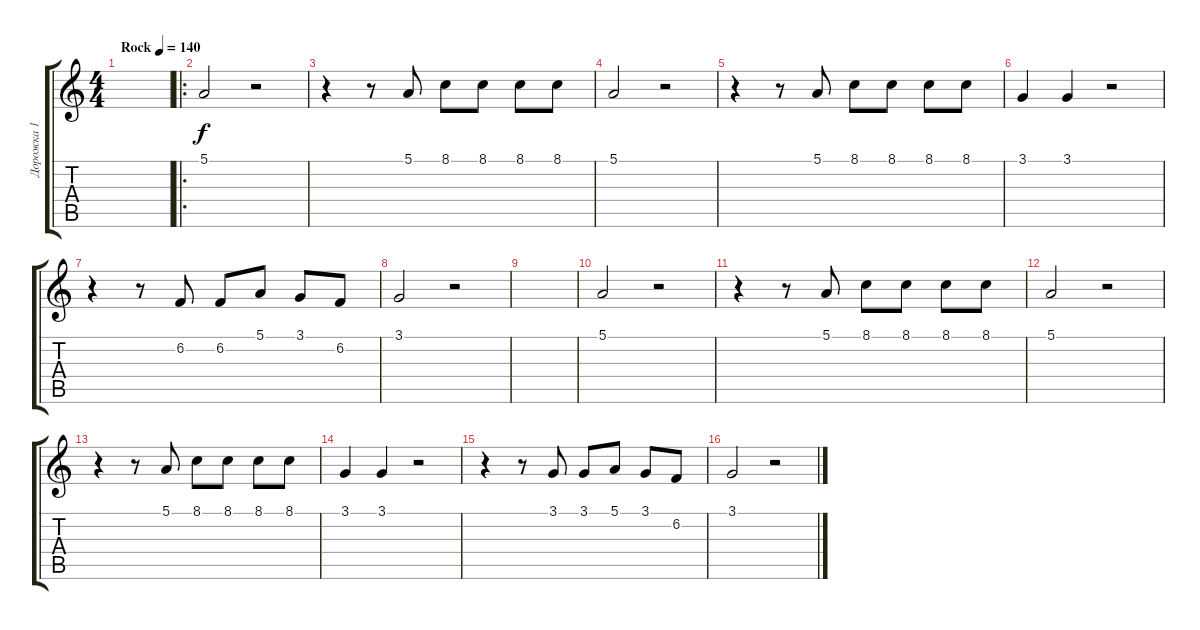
\track ("Дорожка 1" "Дорожка 1") {instrument acousticgrandpiano}
\staff {score tabs}
\tuning (E4 B3 G3 D3 A2 E2) {hide}
\ts (4 4)
\tempo (140 "Rock")
\clef g2
\ks c
|
\ro
5.1.2 r.2 |
r.4 r.8 5.1.8 8.1.8 8.1.8 8.1.8 8.1.8 |
5.1.2 r.2 |
r.4 r.8 5.1.8 8.1.8 8.1.8 8.1.8 8.1.8 |
3.1.4 3.1.4 r.2 |
r.4 r.8 6.2.8 6.2.8 5.1.8 3.1.8 6.2.8 |
3.1.2 r.2 |
|
5.1.2 r.2 |
r.4 r.8 5.1.8 8.1.8 8.1.8 8.1.8 8.1.8 |
5.1.2 r.2 |
r.4 r.8 5.1.8 8.1.8 8.1.8 8.1.8 8.1.8 |
3.1.4 3.1.4 r.2 |
r.4 r.8 3.1.8 3.1.8 5.1.8 3.1.8 6.2.8 |
3.1.2 r.2
